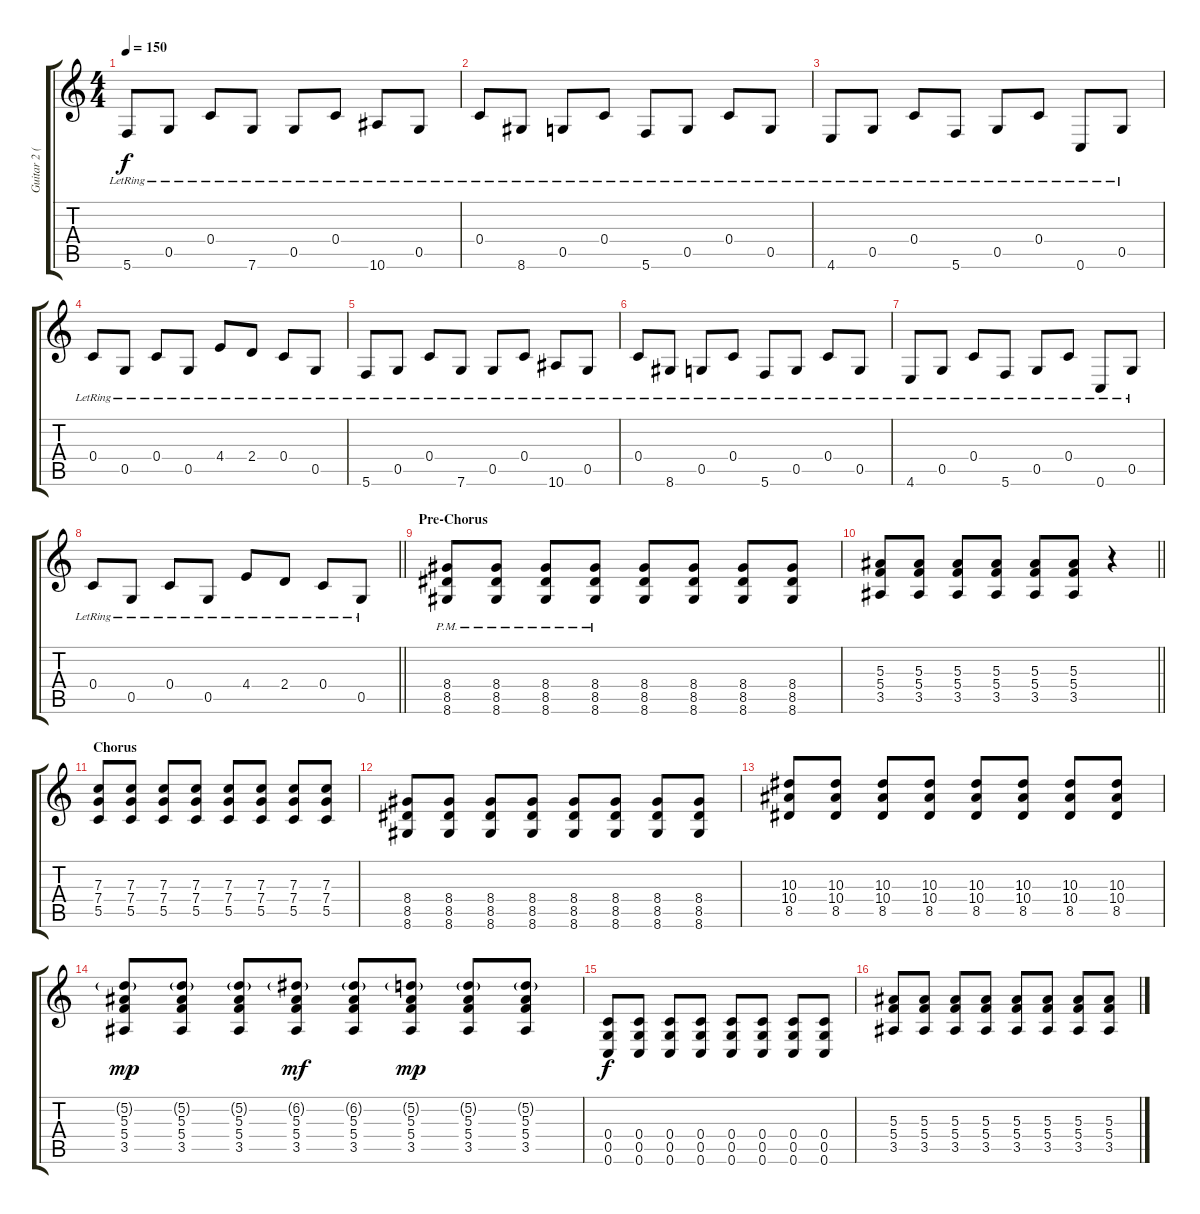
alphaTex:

\track ("Guitar 2 (Travis Miguel)" "Guitar 2 (") {instrument distortionguitar}
\staff {score tabs}
\tuning (D4 A3 F3 C3 G2 C2) {hide}
\ts (4 4)
\tempo 150
\clef g2
\ks c
5.6{lr}.8{dy f} 0.5{lr}.8 0.4{lr}.8 7.6{lr}.8 0.5{lr}.8 0.4{lr}.8 10.6{lr}.8 0.5{lr}.8 |
0.4{lr}.8 8.6{lr}.8 0.5{lr}.8 0.4{lr}.8 5.6{lr}.8 0.5{lr}.8 0.4{lr}.8 0.5{lr}.8 |
4.6{lr}.8 0.5{lr}.8 0.4{lr}.8 5.6{lr}.8 0.5{lr}.8 0.4{lr}.8 0.6{lr}.8 0.5{lr}.8 |
0.4{lr}.8 0.5{lr}.8 0.4{lr}.8 0.5{lr}.8 4.4{lr}.8 2.4{lr}.8 0.4{lr}.8 0.5{lr}.8 |
5.6{lr}.8 0.5{lr}.8 0.4{lr}.8 7.6{lr}.8 0.5{lr}.8 0.4{lr}.8 10.6{lr}.8 0.5{lr}.8 |
0.4{lr}.8 8.6{lr}.8 0.5{lr}.8 0.4{lr}.8 5.6{lr}.8 0.5{lr}.8 0.4{lr}.8 0.5{lr}.8 |
4.6{lr}.8 0.5{lr}.8 0.4{lr}.8 5.6{lr}.8 0.5{lr}.8 0.4{lr}.8 0.6{lr}.8 0.5{lr}.8 |
\barLineRight lightlight
0.4{lr}.8 0.5{lr}.8 0.4{lr}.8 0.5{lr}.8 4.4{lr}.8 2.4{lr}.8 0.4{lr}.8 0.5{lr}.8 |
\section ("" "Pre-Chorus")
(8.4{pm} 8.5{pm} 8.6{pm}).8{volume 8 instrument distortionguitar} (8.4{pm} 8.5{pm} 8.6{pm}).8 (8.4{pm} 8.5{pm} 8.6{pm}).8 (8.4{pm} 8.5{pm} 8.6{pm}).8 (8.4 8.5 8.6).8 (8.4 8.5 8.6).8 (8.4 8.5 8.6).8 (8.4 8.5 8.6).8 |
\barLineRight lightlight
(5.3 5.4 3.5).8 (5.3 5.4 3.5).8 (5.3 5.4 3.5).8 (5.3 5.4 3.5).8 (5.3 5.4 3.5).8 (5.3 5.4 3.5).8 r.4 |
\section ("" "Chorus")
(7.3 7.4 5.5).8{volume 10} (7.3 7.4 5.5).8 (7.3 7.4 5.5).8 (7.3 7.4 5.5).8 (7.3 7.4 5.5).8 (7.3 7.4 5.5).8 (7.3 7.4 5.5).8 (7.3 7.4 5.5).8 |
(8.4 8.5 8.6).8 (8.4 8.5 8.6).8 (8.4 8.5 8.6).8 (8.4 8.5 8.6).8 (8.4 8.5 8.6).8 (8.4 8.5 8.6).8 (8.4 8.5 8.6).8 (8.4 8.5 8.6).8 |
(10.3 10.4 8.5).8 (10.3 10.4 8.5).8 (10.3 10.4 8.5).8 (10.3 10.4 8.5).8 (10.3 10.4 8.5).8 (10.3 10.4 8.5).8 (10.3 10.4 8.5).8 (10.3 10.4 8.5).8 |
(5.2{g} 5.3 5.4 3.5).8{dy mp} (5.2{g} 5.3 5.4 3.5).8 (5.2{g} 5.3 5.4 3.5).8 (6.2{g} 5.3 5.4 3.5).8{dy mf} (6.2{g} 5.3 5.4 3.5).8 (5.2{g} 5.3 5.4 3.5).8{dy mp} (5.2{g} 5.3 5.4 3.5).8 (5.2{g} 5.3 5.4 3.5).8 |
(0.4 0.5 0.6).8{dy f} (0.4 0.5 0.6).8 (0.4 0.5 0.6).8 (0.4 0.5 0.6).8 (0.4 0.5 0.6).8 (0.4 0.5 0.6).8 (0.4 0.5 0.6).8 (0.4 0.5 0.6).8 |
(5.3 5.4 3.5).8 (5.3 5.4 3.5).8 (5.3 5.4 3.5).8 (5.3 5.4 3.5).8 (5.3 5.4 3.5).8 (5.3 5.4 3.5).8 (5.3 5.4 3.5).8 (5.3 5.4 3.5).8
